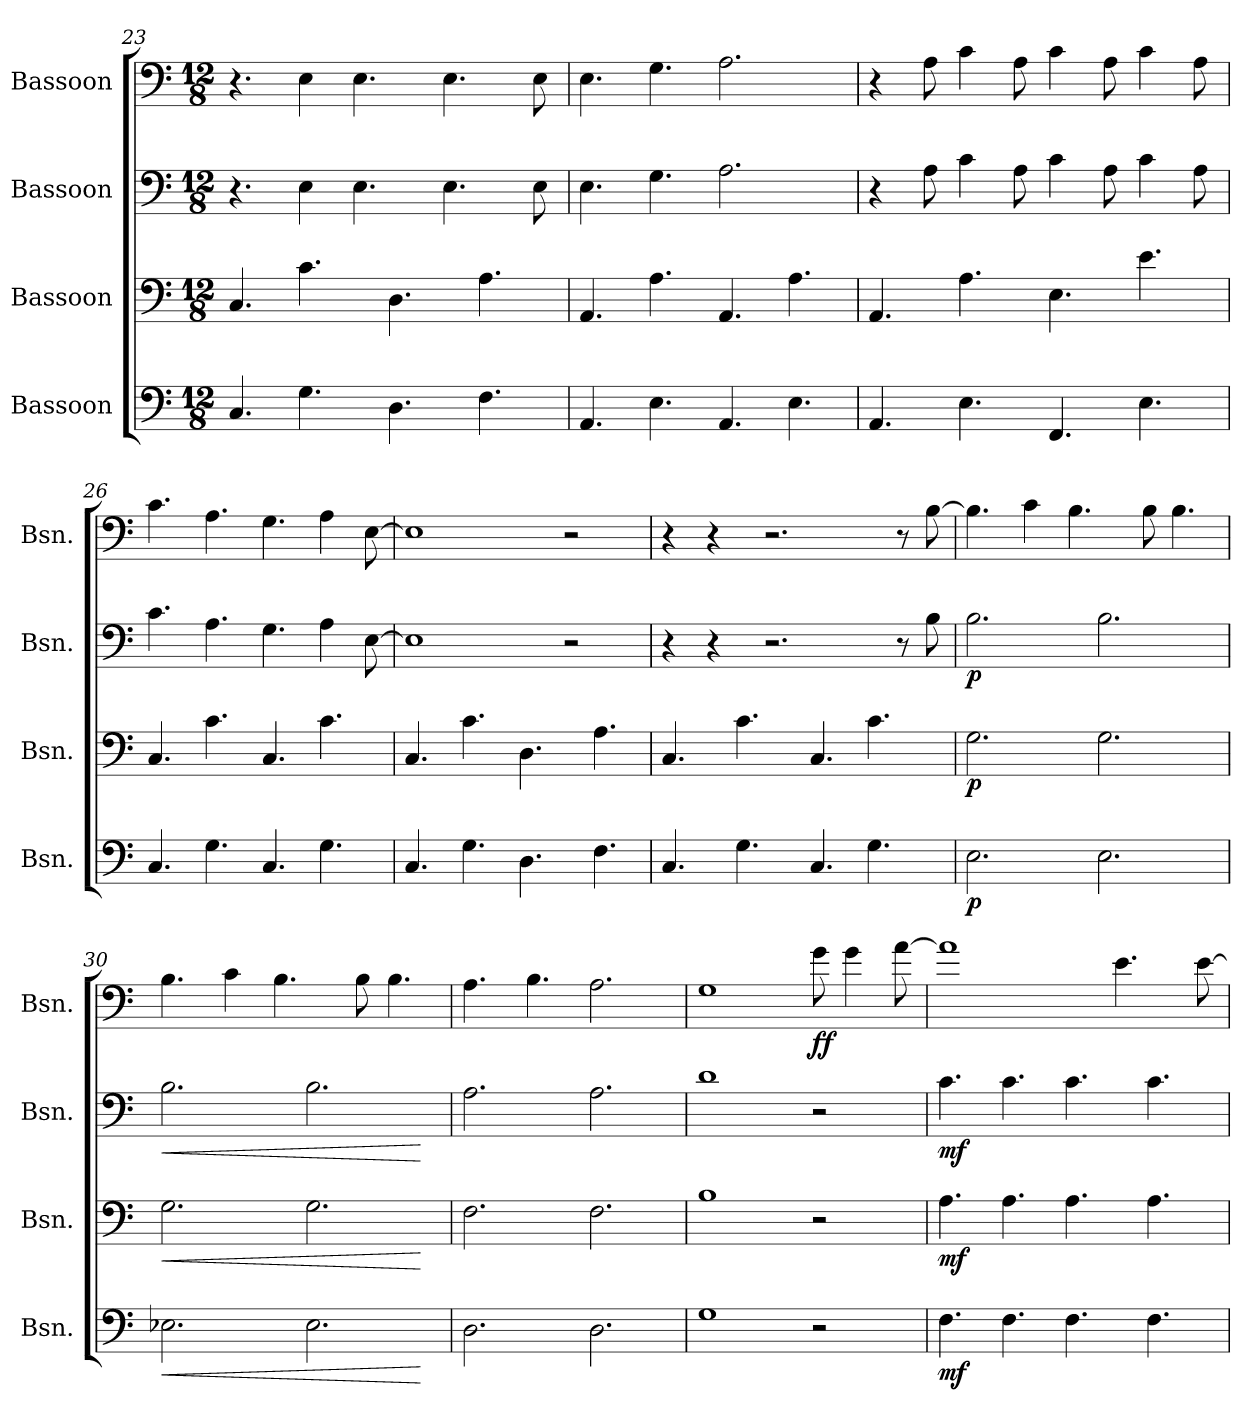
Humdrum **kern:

**kern	**dynam	**kern	**dynam	**kern	**dynam	**kern	**dynam
*part4	*part4	*part3	*part3	*part2	*part2	*part1	*part1
*staff4	*staff4	*staff3	*staff3	*staff2	*staff2	*staff1	*staff1
*I"Bassoon	*	*I"Bassoon	*	*I"Bassoon	*	*I"Bassoon	*
*I'Bsn.	*	*I'Bsn.	*	*I'Bsn.	*	*I'Bsn.	*
*clefF4	*	*clefF4	*	*clefF4	*	*clefF4	*
*k[]	*	*k[]	*	*k[]	*	*k[]	*
*M12/8	*	*M12/8	*	*M12/8	*	*M12/8	*
=23	=23	=23	=23	=23	=23	=23	=23
4.C/	.	4.C/	.	4.r	.	4.r	.
4.G\	.	4.c\	.	4E\	.	4E\	.
.	.	.	.	4.E\	.	4.E\	.
4.D\	.	4.D\	.	.	.	.	.
.	.	.	.	4.E\	.	4.E\	.
4.F\	.	4.A\	.	.	.	.	.
.	.	.	.	8E\	.	8E\	.
!!LO:LB:g=z
=24	=24	=24	=24	=24	=24	=24	=24
4.AA/	.	4.AA/	.	4.E\	.	4.E\	.
4.E\	.	4.A\	.	4.G\	.	4.G\	.
4.AA/	.	4.AA/	.	2.A\	.	2.A\	.
4.E\	.	4.A\	.	.	.	.	.
=25	=25	=25	=25	=25	=25	=25	=25
4.AA/	.	4.AA/	.	4r	.	4r	.
.	.	.	.	8A\	.	8A\	.
4.E\	.	4.A\	.	4c\	.	4c\	.
.	.	.	.	8A\	.	8A\	.
4.FF/	.	4.E\	.	4c\	.	4c\	.
.	.	.	.	8A\	.	8A\	.
4.E\	.	4.e\	.	4c\	.	4c\	.
.	.	.	.	8A\	.	8A\	.
=26	=26	=26	=26	=26	=26	=26	=26
4.C/	.	4.C/	.	4.c\	.	4.c\	.
4.G\	.	4.c\	.	4.A\	.	4.A\	.
4.C/	.	4.C/	.	4.G\	.	4.G\	.
4.G\	.	4.c\	.	4A\	.	4A\	.
.	.	.	.	[8E\	.	[8E\	.
=27	=27	=27	=27	=27	=27	=27	=27
4.C/	.	4.C/	.	1E]	.	1E]	.
4.G\	.	4.c\	.	.	.	.	.
4.D\	.	4.D\	.	.	.	.	.
.	.	.	.	2r	.	2r	.
4.F\	.	4.A\	.	.	.	.	.
=28	=28	=28	=28	=28	=28	=28	=28
4.C/	.	4.C/	.	4r	.	4r	.
.	.	.	.	4r	.	4r	.
4.G\	.	4.c\	.	.	.	.	.
.	.	.	.	2.r	.	2.r	.
4.C/	.	4.C/	.	.	.	.	.
4.G\	.	4.c\	.	.	.	.	.
.	.	.	.	8r	.	8r	.
.	.	.	.	8B\	.	[8B\	.
=29	=29	=29	=29	=29	=29	=29	=29
!	!LO:DY:b	!	!LO:DY:b	!	!LO:DY:b	!	!
2.E\	p	2.G\	p	2.B\	p	4.B\]	.
.	.	.	.	.	.	4c\	.
.	.	.	.	.	.	4.B\	.
2.E\	.	2.G\	.	2.B\	.	.	.
.	.	.	.	.	.	8B\	.
.	.	.	.	.	.	4.B\	.
!!LO:PB:g=z
=30	=30	=30	=30	=30	=30	=30	=30
!	!LO:HP:b	!	!LO:HP:b	!	!LO:HP:b	!	!
2.E-X\	<	2.G\	<	2.B\	<	4.B\	.
.	.	.	.	.	.	4c\	.
.	.	.	.	.	.	4.B\	.
2.E-\	.	2.G\	.	2.B\	.	.	.
.	.	.	.	.	.	8B\	.
.	.	.	.	.	.	4.B\	.
.	[	.	[	.	[	.	.
=31	=31	=31	=31	=31	=31	=31	=31
2.D\	.	2.F\	.	2.A\	.	4.A\	.
.	.	.	.	.	.	4.B\	.
2.D\	.	2.F\	.	2.A\	.	2.A\	.
=32	=32	=32	=32	=32	=32	=32	=32
1G	.	1B	.	1d	.	1G	.
!	!	!	!	!	!	!	!LO:DY:b
2r	.	2r	.	2r	.	8g\	ff
.	.	.	.	.	.	4g\	.
.	.	.	.	.	.	[8a\	.
=33	=33	=33	=33	=33	=33	=33	=33
!	!LO:DY:b	!	!LO:DY:b	!	!LO:DY:b	!	!
4.F\	mf	4.A\	mf	4.c\	mf	1a]	.
4.F\	.	4.A\	.	4.c\	.	.	.
4.F\	.	4.A\	.	4.c\	.	.	.
.	.	.	.	.	.	4.e\	.
4.F\	.	4.A\	.	4.c\	.	.	.
.	.	.	.	.	.	[8e\	.
=	=	=	=	=	=	=	=
*-	*-	*-	*-	*-	*-	*-	*-
